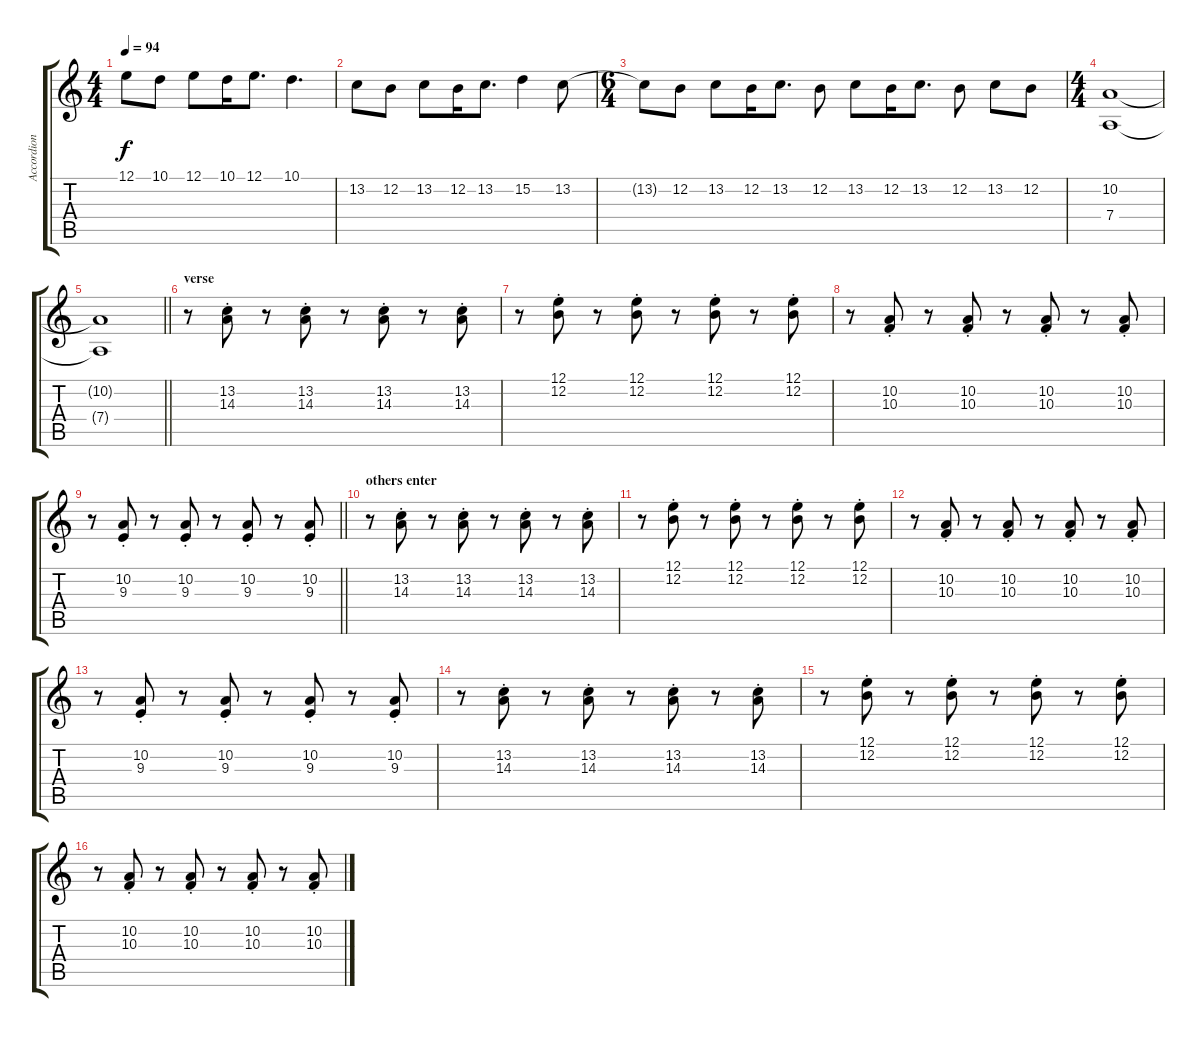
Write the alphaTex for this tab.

\track ("Accordion" "Accordion") {instrument accordion}
\staff {score tabs}
\tuning (E4 B3 G3 D3 A2 E2) {hide}
\ts (4 4)
\tempo 94
\clef g2
\ks c
12.1.8{dy f} 10.1.8 12.1.8 10.1.16 12.1.8{d} 10.1.4{d} |
13.2.8 12.2.8 13.2.8 12.2.16 13.2.8{d} 15.2.4 13.2.8 |
\ts (6 4)
13.2{t}.8 12.2.8 13.2.8 12.2.16 13.2.8{d} 12.2.8 13.2.8 12.2.16 13.2.8{d} 12.2.8 13.2.8 12.2.8 |
\ts (4 4)
(10.2 7.4).1 |
\barLineRight lightlight
(10.2{t} 7.4{t}).1 |
\section ("" "verse")
r.8 (13.2{st} 14.3{st}).8 r.8 (13.2{st} 14.3{st}).8 r.8 (13.2{st} 14.3{st}).8 r.8 (13.2{st} 14.3{st}).8 |
r.8 (12.1{st} 12.2{st}).8 r.8 (12.1{st} 12.2{st}).8 r.8 (12.1{st} 12.2{st}).8 r.8 (12.1{st} 12.2{st}).8 |
r.8 (10.2{st} 10.3{st}).8 r.8 (10.2{st} 10.3{st}).8 r.8 (10.2{st} 10.3{st}).8 r.8 (10.2{st} 10.3{st}).8 |
\barLineRight lightlight
r.8 (10.2{st} 9.3{st}).8 r.8 (10.2{st} 9.3{st}).8 r.8 (10.2{st} 9.3{st}).8 r.8 (10.2{st} 9.3{st}).8 |
\section ("" "others enter")
r.8 (13.2{st} 14.3{st}).8 r.8 (13.2{st} 14.3{st}).8 r.8 (13.2{st} 14.3{st}).8 r.8 (13.2{st} 14.3{st}).8 |
r.8 (12.1{st} 12.2{st}).8 r.8 (12.1{st} 12.2{st}).8 r.8 (12.1{st} 12.2{st}).8 r.8 (12.1{st} 12.2{st}).8 |
r.8 (10.2{st} 10.3{st}).8 r.8 (10.2{st} 10.3{st}).8 r.8 (10.2{st} 10.3{st}).8 r.8 (10.2{st} 10.3{st}).8 |
r.8 (10.2{st} 9.3{st}).8 r.8 (10.2{st} 9.3{st}).8 r.8 (10.2{st} 9.3{st}).8 r.8 (10.2{st} 9.3{st}).8 |
r.8 (13.2{st} 14.3{st}).8 r.8 (13.2{st} 14.3{st}).8 r.8 (13.2{st} 14.3{st}).8 r.8 (13.2{st} 14.3{st}).8 |
r.8 (12.1{st} 12.2{st}).8 r.8 (12.1{st} 12.2{st}).8 r.8 (12.1{st} 12.2{st}).8 r.8 (12.1{st} 12.2{st}).8 |
r.8 (10.2{st} 10.3{st}).8 r.8 (10.2{st} 10.3{st}).8 r.8 (10.2{st} 10.3{st}).8 r.8 (10.2{st} 10.3{st}).8
